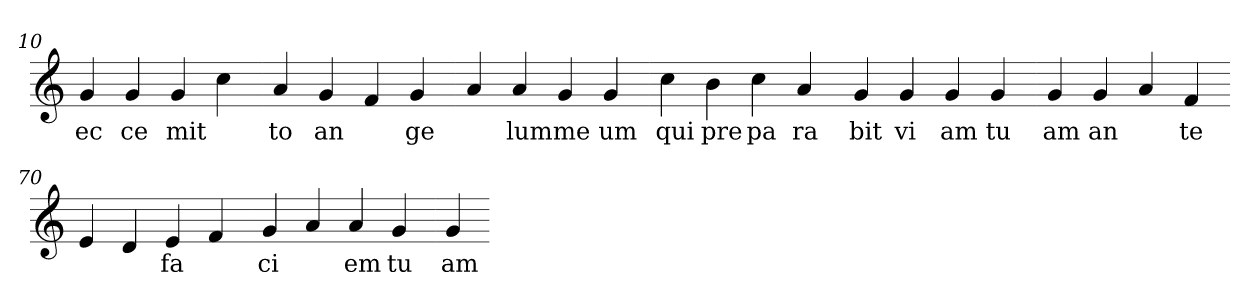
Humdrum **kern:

**kern	**text
*part1	*part1
*staff1	*staff1
*clefG2	*
=10.	=10.
4g	ec
4g	ce
4g	mit
4cc	.
=20.-	=20.-
4a	to
4g	an
4f	.
4g	ge
=30.-	=30.-
4a	.
4a	lum
4g	me
4g	um
=40.-	=40.-
4cc	qui
4b	pre
4cc	pa
4a	ra
=50.-	=50.-
4g	bit
4g	vi
4g	am
4g	tu
=60.-	=60.-
4g	am
4g	an
4a	.
4f	te
=70.-	=70.-
4e	.
4d	.
4e	fa
4f	.
=80.-	=80.-
4g	ci
4a	.
4a	em
4g	tu
=90.-	=90.-
4g	am
=-	=-
*-	*-
